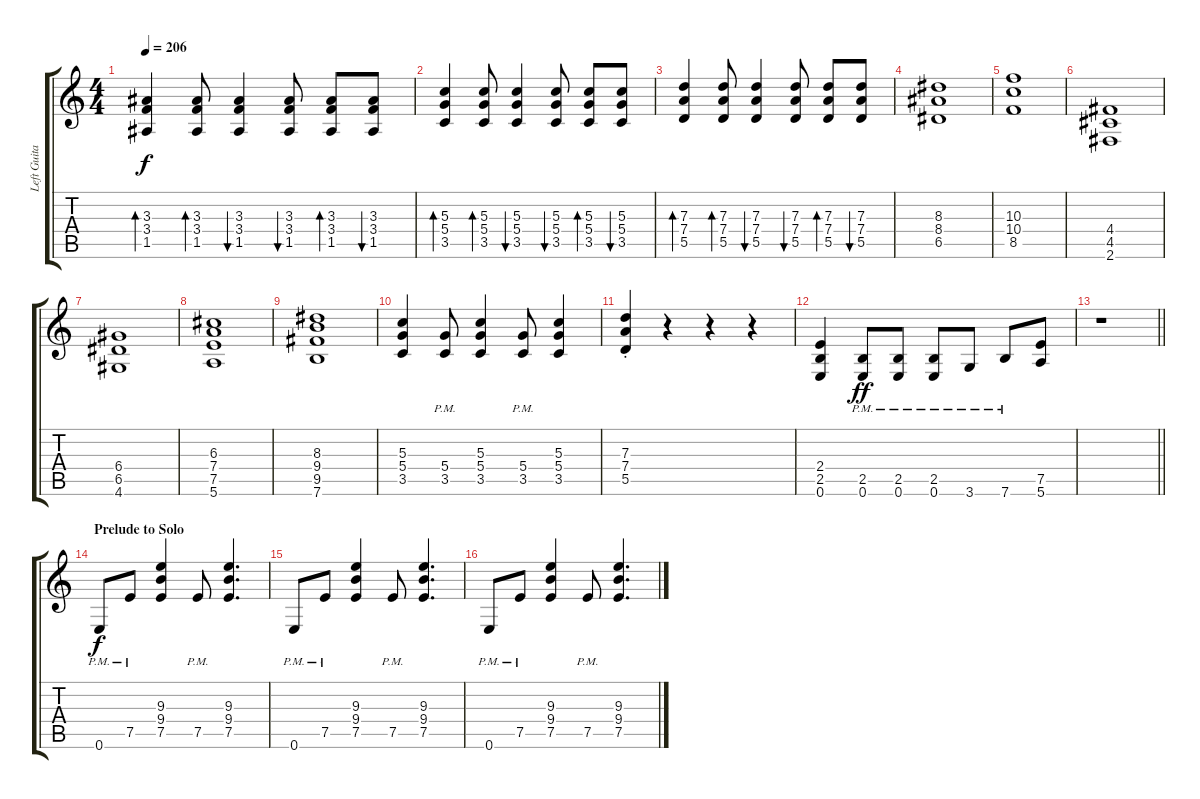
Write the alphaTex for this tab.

\track ("Left Guitar" "Left Guita") {instrument distortionguitar}
\staff {score tabs}
\tuning (E4 B3 G3 D3 A2 E2) {hide}
\ts (4 4)
\tempo 206
\clef g2
\ks c
(3.3 3.4 1.5).4{bd 60 dy f} (3.3 3.4 1.5).8{bd 60} (3.3 3.4 1.5).4{bu 60} (3.3 3.4 1.5).8{bu 60} (3.3 3.4 1.5).8{bd 60} (3.3 3.4 1.5).8{bu 60} |
(5.3 5.4 3.5).4{bd 60} (5.3 5.4 3.5).8{bd 60} (5.3 5.4 3.5).4{bu 60} (5.3 5.4 3.5).8{bu 60} (5.3 5.4 3.5).8{bd 60} (5.3 5.4 3.5).8{bu 60} |
(7.3 7.4 5.5).4{bd 60} (7.3 7.4 5.5).8{bd 60} (7.3 7.4 5.5).4{bu 60} (7.3 7.4 5.5).8{bu 60} (7.3 7.4 5.5).8{bd 60} (7.3 7.4 5.5).8{bu 60} |
(8.3 8.4 6.5).1{volume 11} |
(10.3 10.4 8.5).1 |
(4.4 4.5 2.6).1 |
(6.4 6.5 4.6).1 |
(6.3 7.4 7.5 5.6).1 |
(8.3 9.4 9.5 7.6).1 |
(5.3 5.4 3.5).4 (5.4{pm} 3.5{pm}).8 (5.3 5.4 3.5).4 (5.4{pm} 3.5{pm}).8 (5.3 5.4 3.5).4 |
(7.3{st} 7.4{st} 5.5{st}).4 r.4 r.4 r.4 |
(2.4 2.5 0.6).4 (2.5{pm} 0.6{pm}).8{dy ff} (2.5{pm} 0.6{pm}).8 (2.5{pm} 0.6{pm}).8 3.6{pm}.8 7.6{pm}.8 (7.5 5.6).8 |
\barLineRight lightlight
r.1 |
\section ("" "Prelude to Solo")
0.6{pm}.8{dy f volume 11 balance 3} 7.5{pm}.8 (9.3 9.4 7.5).4 7.5{pm}.8 (9.3 9.4 7.5).4{d} |
0.6{pm}.8 7.5{pm}.8 (9.3 9.4 7.5).4 7.5{pm}.8 (9.3 9.4 7.5).4{d} |
0.6{pm}.8 7.5{pm}.8 (9.3 9.4 7.5).4 7.5{pm}.8 (9.3 9.4 7.5).4{d}
